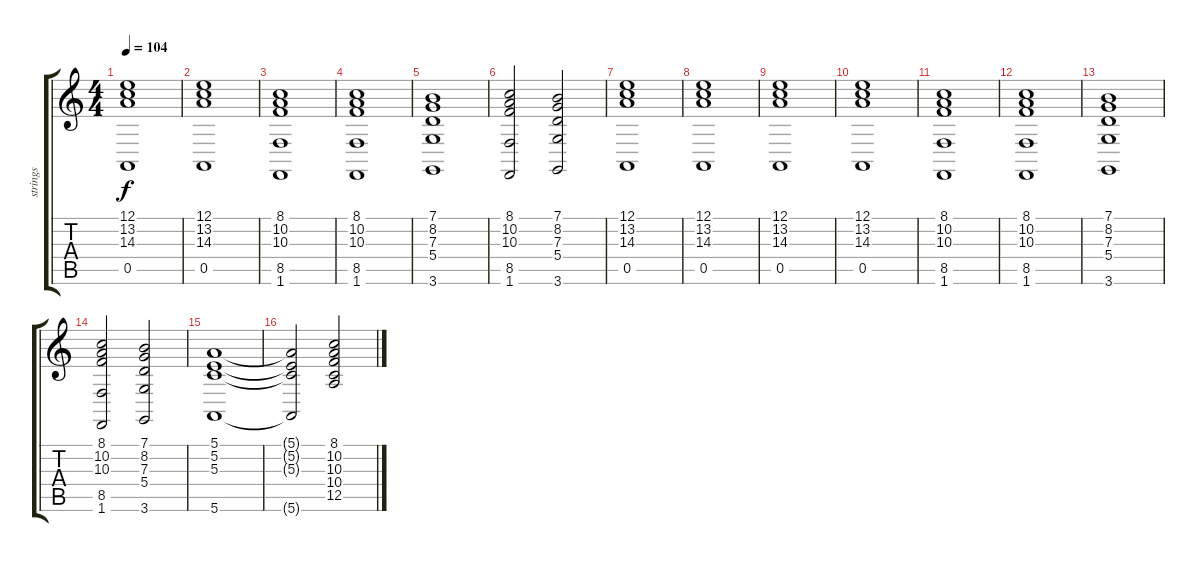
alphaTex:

\track ("strings" "strings") {instrument stringensemble1}
\staff {score tabs}
\tuning (E4 B3 G3 D3 A2 E2) {hide}
\ts (4 4)
\tempo 104
\clef g2
\ks c
(12.1 13.2 14.3 0.5).1{dy f} |
(12.1 13.2 14.3 0.5).1 |
(8.1 10.2 10.3 8.5 1.6).1 |
(8.1 10.2 10.3 8.5 1.6).1 |
(7.1 8.2 7.3 5.4 3.6).1 |
(8.1 10.2 10.3 8.5 1.6).2 (7.1 8.2 7.3 5.4 3.6).2 |
(12.1 13.2 14.3 0.5).1 |
(12.1 13.2 14.3 0.5).1 |
(12.1 13.2 14.3 0.5).1 |
(12.1 13.2 14.3 0.5).1 |
(8.1 10.2 10.3 8.5 1.6).1 |
(8.1 10.2 10.3 8.5 1.6).1 |
(7.1 8.2 7.3 5.4 3.6).1 |
(8.1 10.2 10.3 8.5 1.6).2 (7.1 8.2 7.3 5.4 3.6).2 |
(5.1 5.2 5.3 5.6).1 |
(5.1{t} 5.2{t} 5.3{t} 5.6{t}).2 (8.1 10.2 10.3 10.4 12.5).2
